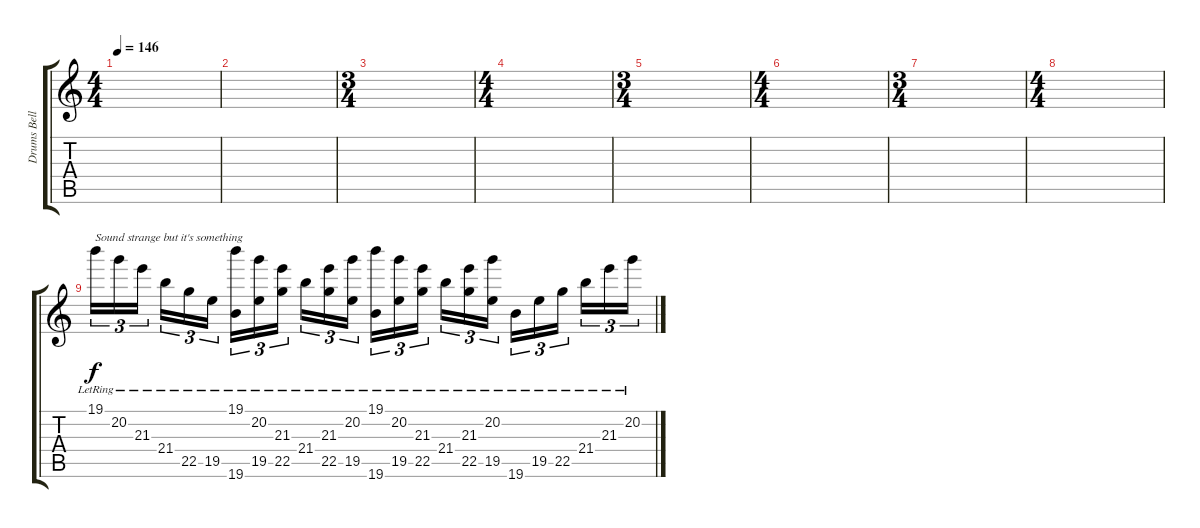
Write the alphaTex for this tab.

\track ("Drums Bells" "Drums Bell") {instrument tinklebell}
\staff {score tabs}
\tuning (E5 B4 G4 D4 A3 E3) {hide}
\ts (4 4)
\tempo 146
\clef g2
\ks c
|
|
\ts (3 4)
|
\ts (4 4)
|
\ts (3 4)
|
\ts (4 4)
|
\ts (3 4)
|
\ts (4 4)
|
19.1{lr}.16{tu (3 2) txt "Sound strange but it's something" volume 11} 20.2{lr}.16{tu (3 2)} 21.3{lr}.16{tu (3 2) beam splitsecondary} 21.4{lr}.16{tu (3 2)} 22.5{lr}.16{tu (3 2)} 19.5{lr}.16{tu (3 2)} (19.1{lr} 19.6{lr}).16{tu (3 2)} (20.2{lr} 19.5{lr}).16{tu (3 2)} (21.3{lr} 22.5{lr}).16{tu (3 2) beam splitsecondary} 21.4{lr}.16{tu (3 2)} (21.3{lr} 22.5{lr}).16{tu (3 2)} (20.2{lr} 19.5{lr}).16{tu (3 2)} (19.1{lr} 19.6{lr}).16{tu (3 2) volume 9} (20.2{lr} 19.5{lr}).16{tu (3 2)} (21.3{lr} 22.5{lr}).16{tu (3 2) beam splitsecondary} 21.4{lr}.16{tu (3 2)} (21.3{lr} 22.5{lr}).16{tu (3 2)} (20.2{lr} 19.5{lr}).16{tu (3 2)} 19.6{lr}.16{tu (3 2) volume 8} 19.5{lr}.16{tu (3 2)} 22.5{lr}.16{tu (3 2) beam splitsecondary} 21.4{lr}.16{tu (3 2)} 21.3{lr}.16{tu (3 2)} 20.2{lr}.16{tu (3 2)}
